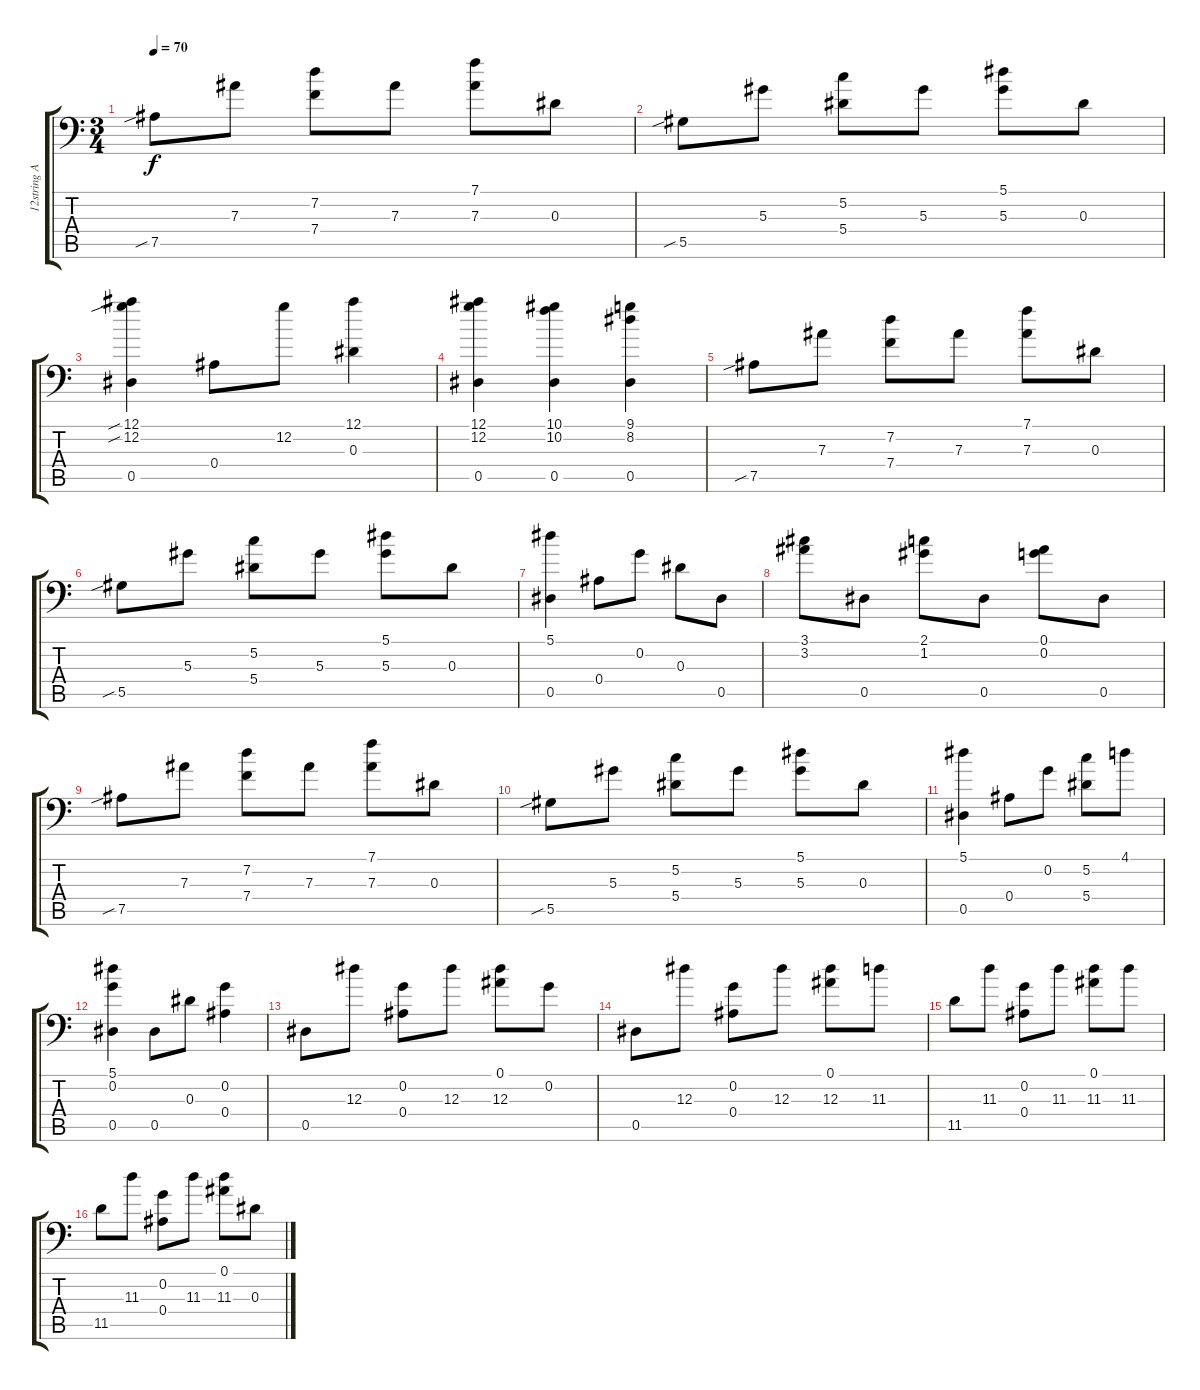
\track ("12string Acoustic" "12string A") {instrument acousticguitarsteel}
\staff {score tabs}
\tuning (Bb3 G3 Eb3 Bb2 Eb2 Bb1) {hide}
\ts (3 4)
\tempo 70
\clef f4
\ks c
7.5{sib}.8{dy f} 7.3.8 (7.2 7.4).8 7.3.8 (7.1 7.3).8 0.3.8 |
5.5{sib}.8 5.3.8 (5.2 5.4).8 5.3.8 (5.1 5.3).8 0.3.8 |
(12.1{sib} 12.2{sib} 0.5).4 0.4.8 12.2.8 (12.1 0.3).4 |
(12.1 12.2 0.5).4 (10.1 10.2 0.5).4 (9.1 8.2 0.5).4 |
7.5{sib}.8 7.3.8 (7.2 7.4).8 7.3.8 (7.1 7.3).8 0.3.8 |
5.5{sib}.8 5.3.8 (5.2 5.4).8 5.3.8 (5.1 5.3).8 0.3.8 |
(5.1 0.5).4 0.4.8 0.2.8 0.3.8 0.5.8 |
(3.1 3.2).8 0.5.8 (2.1 1.2).8 0.5.8 (0.1 0.2).8 0.5.8 |
7.5{sib}.8 7.3.8 (7.2 7.4).8 7.3.8 (7.1 7.3).8 0.3.8 |
5.5{sib}.8 5.3.8 (5.2 5.4).8 5.3.8 (5.1 5.3).8 0.3.8 |
(5.1 0.5).4 0.4.8 0.2.8 (5.2 5.4).8 4.1.8 |
(5.1 0.2 0.5).4 0.5.8 0.3.8 (0.2 0.4).4 |
0.5.8 12.3.8 (0.2 0.4).8 12.3.8 (0.1 12.3).8 0.2.8 |
0.5.8 12.3.8 (0.2 0.4).8 12.3.8 (0.1 12.3).8 11.3.8 |
11.5.8 11.3.8 (0.2 0.4).8 11.3.8 (0.1 11.3).8 11.3.8 |
11.5.8 11.3.8 (0.2 0.4).8 11.3.8 (0.1 11.3).8 0.3.8
